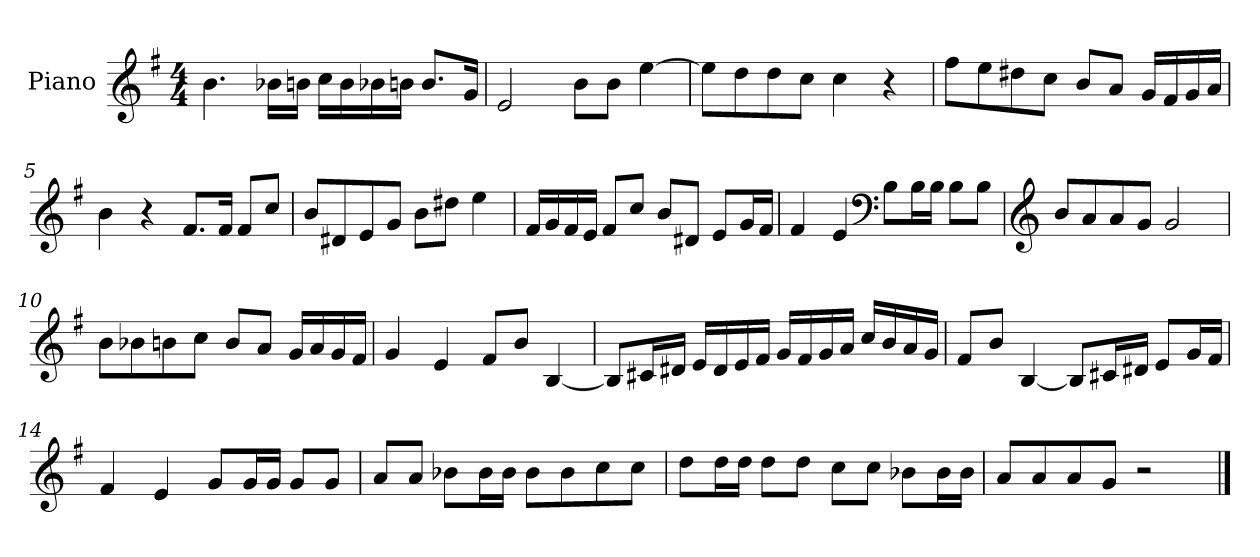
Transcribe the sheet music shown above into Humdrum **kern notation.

**kern
*part1
*staff1
*I"Piano
*I'P-no
*clefG2
*k[f#]
*M4/4
*MM90
=1
4.b\
16b-X\LL
16bn\JJ
16cc\LL
16b\
16b-X\
16bn\JJ
8.b/L
16g/Jk
=2
2e/
8b\L
8b\J
[4ee\
=3
8ee\L]
8dd\
8dd\
8cc\J
4cc\
4r
=4
8ff#\L
8ee\
8dd#X\
8cc\J
8b/L
8a/J
16g/LL
16f#/
16g/
16a/JJ
=5
4b\
4r
8.f#/L
16f#/Jk
8f#/L
8cc/J
!!LO:LB:g=z
=6
8b/L
8d#X/
8e/
8g/J
8b\L
8dd#X\J
4ee\
=7
16f#/LL
16g/
16f#/
16e/JJ
8f#/L
8cc/J
8b/L
8d#X/J
8e/L
16g/L
16f#/JJ
=8
4f#/
4e/
*clefF4
8B\L
16B\L
16B\JJ
8B\L
8B\J
=9
*clefG2
8b/L
8a/
8a/
8g/J
2g/
!!LO:LB:g=z
=10
8b\L
8b-X\
8bn\
8cc\J
8b/L
8a/J
16g/LL
16a/
16g/
16f#/JJ
=11
4g/
4e/
8f#/L
8b/J
[4B/
=12
8B/L]
16c#X/L
16d#X/JJ
16e/LL
16d#/
16e/
16f#/JJ
16g/LL
16f#/
16g/
16a/JJ
16cc/LL
16b/
16a/
16g/JJ
=13
8f#/L
8b/J
[4B/
8B/L]
16c#X/L
16d#X/JJ
8e/L
16g/L
16f#/JJ
!!LO:LB:g=z
=14
4f#/
4e/
8g/L
16g/L
16g/JJ
8g/L
8g/J
=15
8a/L
8a/J
8b-X\L
16b-\L
16b-\JJ
8b-\L
8b-\
8cc\
8cc\J
=16
8dd\L
16dd\L
16dd\JJ
8dd\L
8dd\J
8cc\L
8cc\J
8b-X\L
16b-\L
16b-\JJ
=17
8a/L
8a/
8a/
8g/J
2r
==
*-
